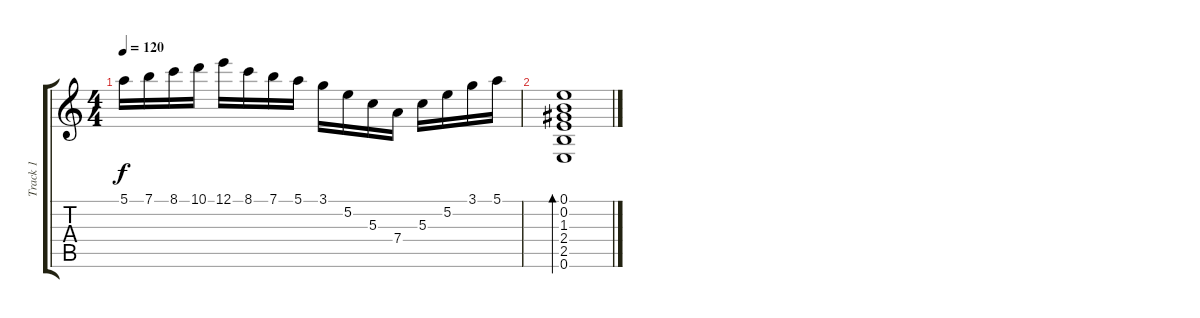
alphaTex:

\track ("Track 1" "Track 1") {instrument acousticguitarsteel}
\staff {score tabs}
\tuning (E4 B3 G3 D3 A2 E2) {hide}
\ts (4 4)
\tempo 120
\clef g2
\ks c
5.1.16{dy f} 7.1.16 8.1.16 10.1.16 12.1.16 8.1.16 7.1.16 5.1.16 3.1.16 5.2.16 5.3.16 7.4.16 5.3.16 5.2.16 3.1.16 5.1.16 |
(0.1 0.2 1.3 2.4 2.5 0.6).1{bd 480}
